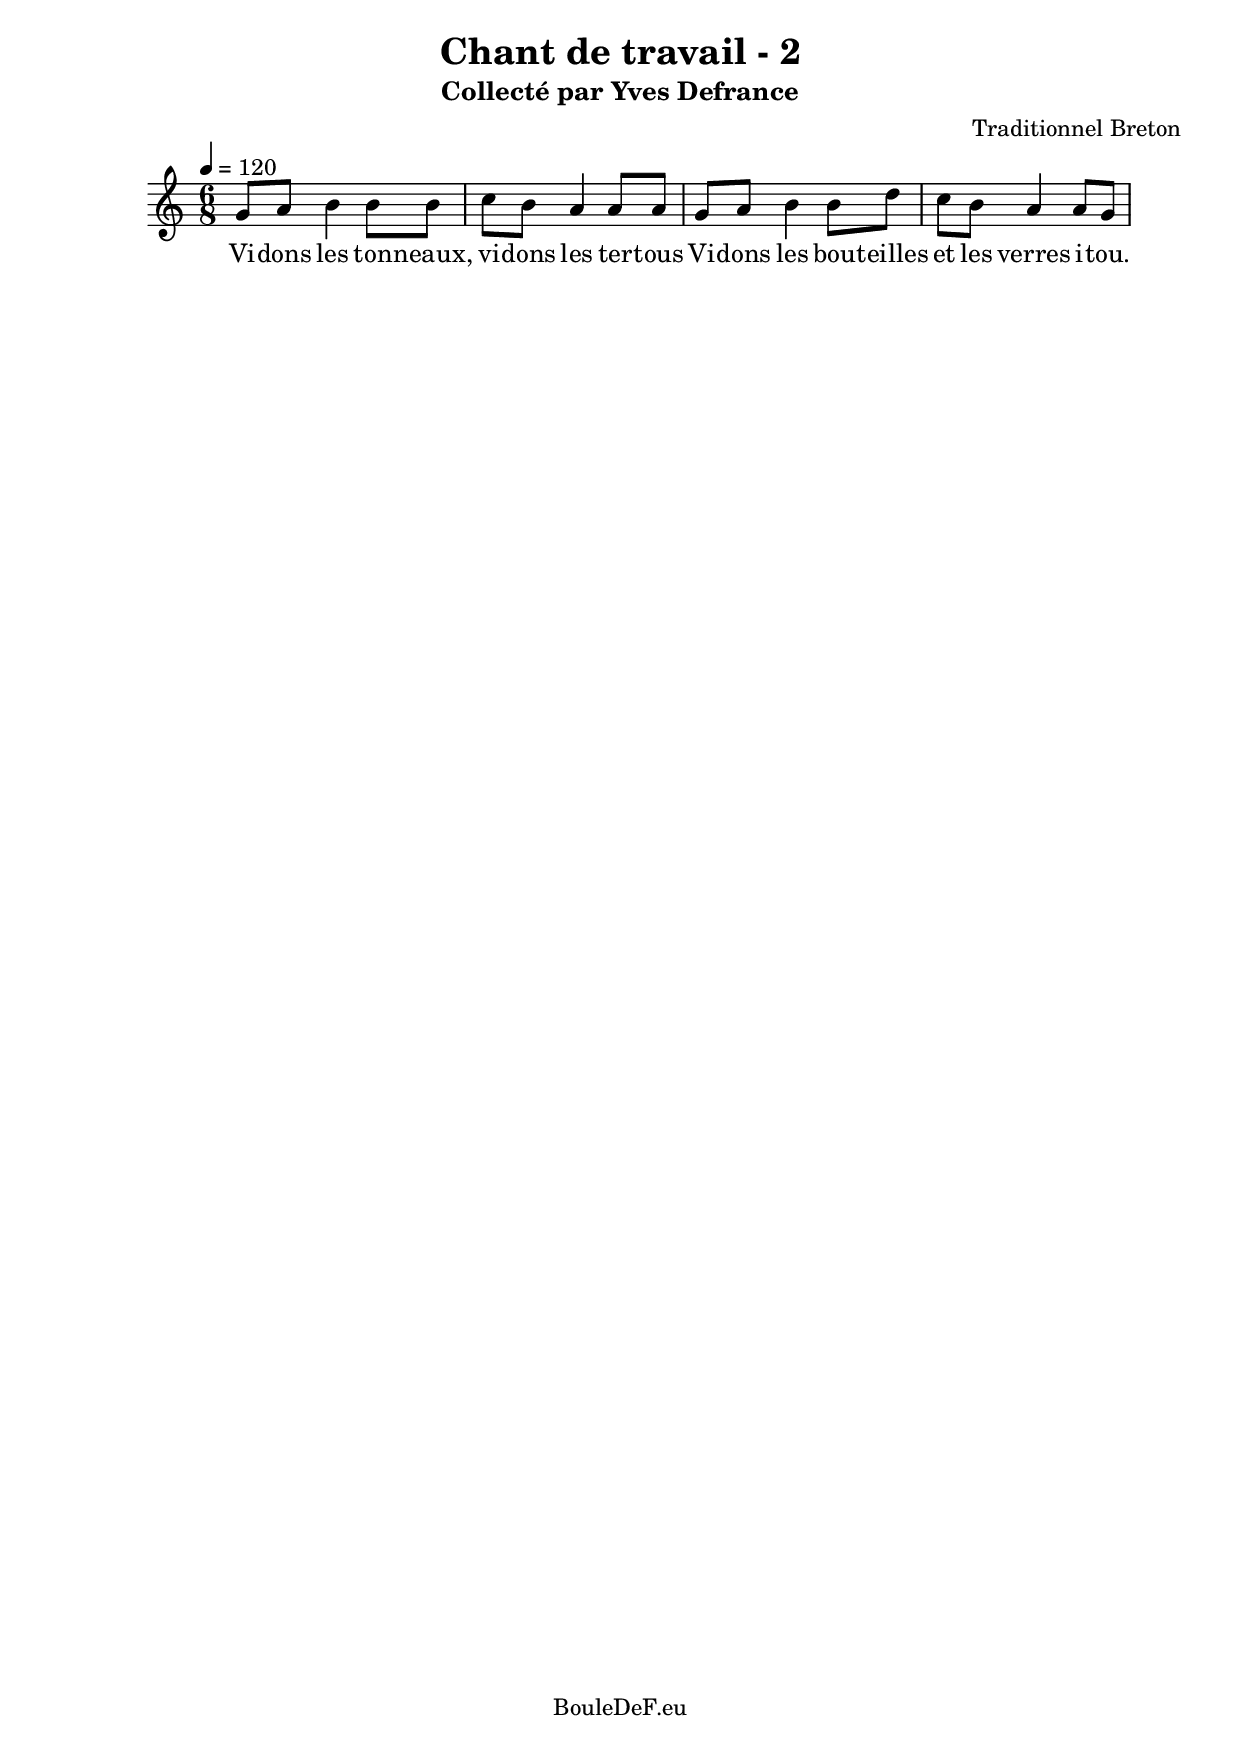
\version "2.16.2"
\include "italiano.ly"

\header {
	title = "Chant de travail - 2"
	subtitle = "Collecté par Yves Defrance"
	composer = "Traditionnel Breton"
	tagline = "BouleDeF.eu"
}

\score {
	\new Staff \relative sib {
		\clef "treble"
		\time 6/8
		\tempo 4 = 120

		| sol'8 la si4 si8 si
		| do si la4 la8 la
		| sol la si4 si8 re
		| do si la4 la8 sol
	}
	\addlyrics {
		 | Vi -- dons les ton -- neaux,
		 | vi -- dons les ter -- tous
		 | Vi -- dons les bou -- teilles
		 | et les verres i -- tou.
	}
	\layout {}
	\midi {}
}

